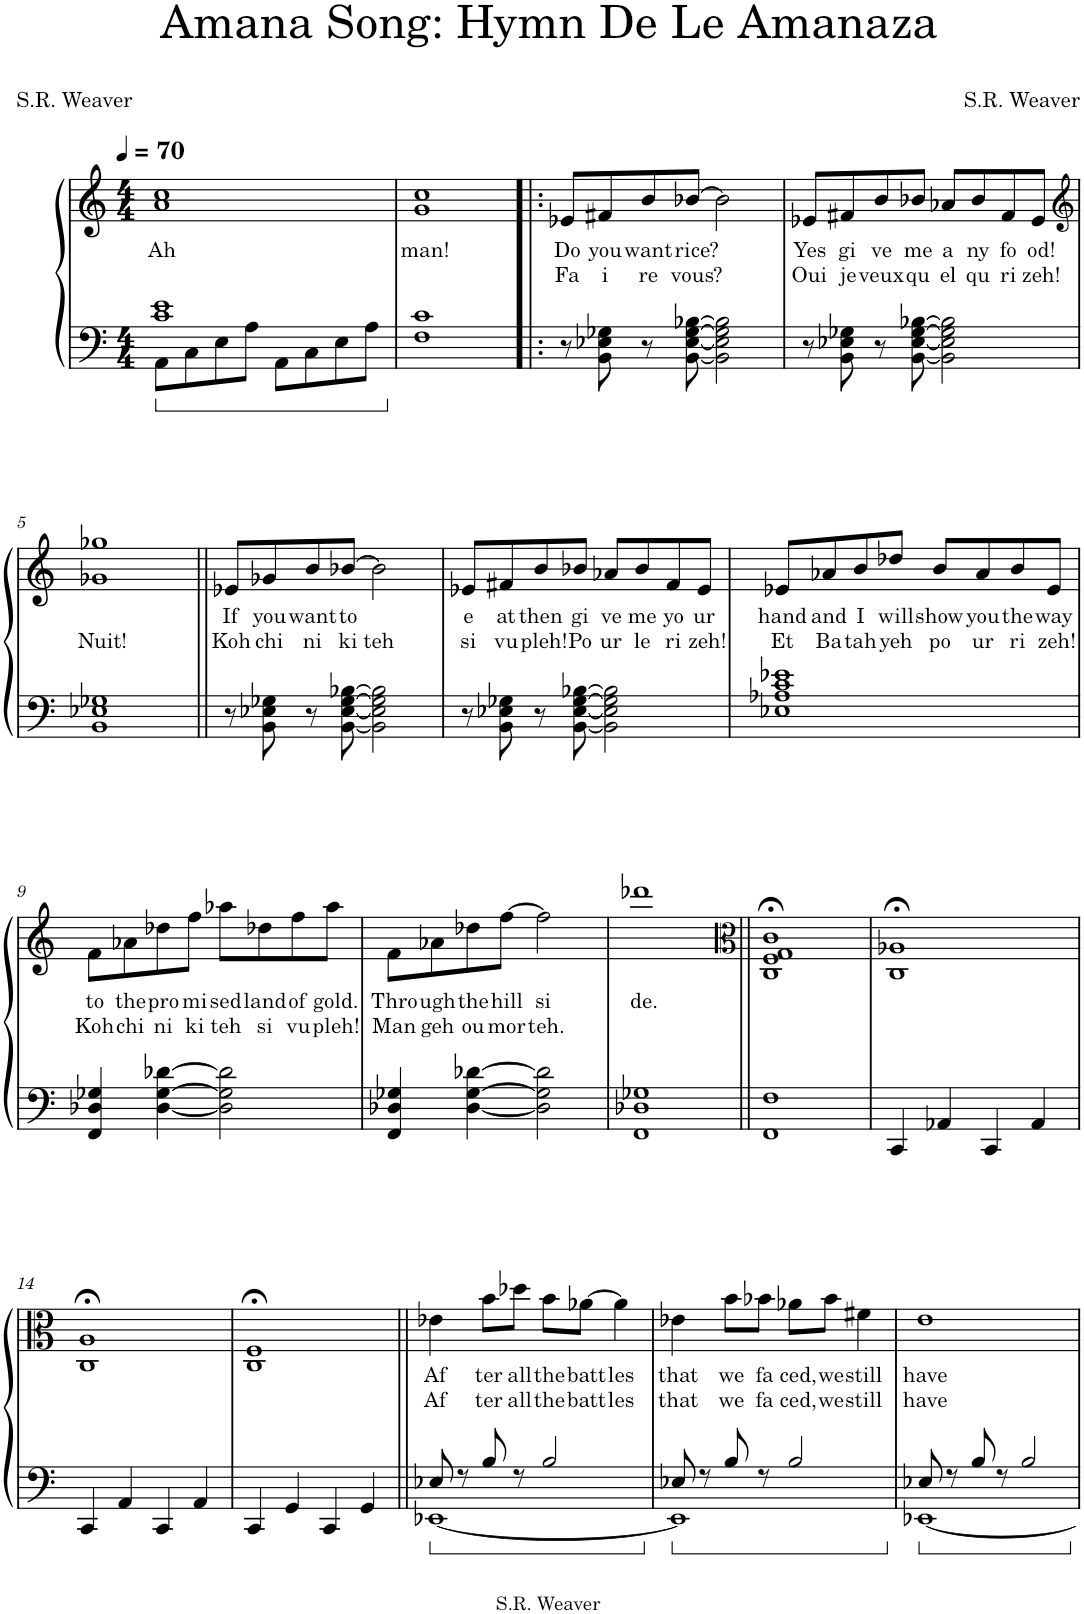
**kern	**kern	**text	**text
*part1	*part1	*part1	*part1
*staff2	*staff1	*staff1	*staff1
*I"Piano	*	*	*
*I'Pno.	*	*	*
*clefF4	*clefG2	*	*
*k[]	*k[]	*	*
*M4/4	*M4/4	*	*
*MM70	*MM70	*	*
=1	=1	=1	=1
*^	*	*	*
!	!	!	!LO:LY:b	!
1c 1e	8AA\L	1a 1cc	Ah	.
.	8C\	.	.	.
.	8E\	.	.	.
.	8A\J	.	.	.
.	8AA\L	.	.	.
.	8C\	.	.	.
.	8E\	.	.	.
.	8A\J	.	.	.
=2	=2	=2	=2	=2
!	!	!	!LO:LY:b	!
*v	*v	*	*	*
1F 1c	1g 1cc	man!	.
=3!|:	=3!|:	=3!|:	=3!|:
!	!	!LO:LY:b	!LO:LY:b
8r	8e-X/L	Do	Fa
!	!	!LO:LY:b	!LO:LY:b
8BB\ 8E-X\ 8G-X\	8f#X/	you	i
!	!	!LO:LY:b	!LO:LY:b
8r	8b/	want	re
!	!	!LO:LY:b	!LO:LY:b
[8BB\ [8E-\ [8G-\ [8B-X\	[8b-X/J	rice?	vous?
2BB\] 2E-\] 2G-\] 2B-\]	2b-\]	.	.
=4	=4	=4	=4
!	!	!LO:LY:b	!LO:LY:b
8r	8e-X/L	Yes	Oui
!	!	!LO:LY:b	!LO:LY:b
8BB\ 8E-X\ 8G-X\	8f#X/	gi	je
!	!	!LO:LY:b	!LO:LY:b
8r	8b/	ve	veux
!	!	!LO:LY:b	!LO:LY:b
[8BB\ [8E-\ [8G-\ [8B-X\	8b-X/J	me	qu
!	!	!LO:LY:b	!LO:LY:b
2BB\] 2E-\] 2G-\] 2B-\]	8a-X/L	a	el
!	!	!LO:LY:b	!LO:LY:b
.	8b-/	ny	qu
!	!	!LO:LY:b	!LO:LY:b
.	8f#/	fo	ri
!	!	!LO:LY:b	!LO:LY:b
.	8e-/J	od!	zeh!
!!LO:LB:g=z
=5	=5	=5	=5
*	*clefG2	*	*
!	!	!	!LO:LY:b
1BB 1E-X 1G-X	1g-X 1gg-X	.	Nuit!
=6||	=6||	=6||	=6||
!	!	!LO:LY:b	!LO:LY:b
8r	8e-X/L	If	Koh
!	!	!LO:LY:b	!LO:LY:b
8BB\ 8E-X\ 8G-X\	8g-X/	you	chi
!	!	!LO:LY:b	!LO:LY:b
8r	8b/	want	ni
!	!	!LO:LY:b	!LO:LY:b
[8BB\ [8E-\ [8G-\ [8B-X\	[8b-X/J	to	ki
!	!	!	!LO:LY:b
2BB\] 2E-\] 2G-\] 2B-\]	2b-\]	.	teh
=7	=7	=7	=7
!	!	!LO:LY:b	!LO:LY:b
8r	8e-X/L	e	si
!	!	!LO:LY:b	!LO:LY:b
8BB\ 8E-X\ 8G-X\	8f#X/	at	vu
!	!	!LO:LY:b	!LO:LY:b
8r	8b/	then	pleh!
!	!	!LO:LY:b	!LO:LY:b
[8BB\ [8E-\ [8G-\ [8B-X\	8b-X/J	gi	Po
!	!	!LO:LY:b	!LO:LY:b
2BB\] 2E-\] 2G-\] 2B-\]	8a-X/L	ve	ur
!	!	!LO:LY:b	!LO:LY:b
.	8b-/	me	le
!	!	!LO:LY:b	!LO:LY:b
.	8f#/	yo	ri
!	!	!LO:LY:b	!LO:LY:b
.	8e-/J	ur	zeh!
=8	=8	=8	=8
!	!	!LO:LY:b	!LO:LY:b
1E-X 1A-X 1c 1e-X	8e-X/L	hand	Et
!	!	!LO:LY:b	!LO:LY:b
.	8a-X/	and	Ba
!	!	!LO:LY:b	!LO:LY:b
.	8b/	I	tah
!	!	!LO:LY:b	!LO:LY:b
.	8dd-X/J	will	yeh
!	!	!LO:LY:b	!LO:LY:b
.	8b/L	show	po
!	!	!LO:LY:b	!LO:LY:b
.	8a-/	you	ur
!	!	!LO:LY:b	!LO:LY:b
.	8b/	the	ri
!	!	!LO:LY:b	!LO:LY:b
.	8e-/J	way	zeh!
!!LO:LB:g=z
=9	=9	=9	=9
!	!	!LO:LY:b	!LO:LY:b
4FF/ 4D-X/ 4G-X/	8f\L	to	Koh
!	!	!LO:LY:b	!LO:LY:b
.	8a-X\	the	chi
!	!	!LO:LY:b	!LO:LY:b
[4D-\ [4G-\ [4d-X\	8dd-X\	pro	ni
!	!	!LO:LY:b	!LO:LY:b
.	8ff\J	mi	ki
!	!	!LO:LY:b	!LO:LY:b
2D-\] 2G-\] 2d-\]	8aa-X\L	sed	teh
!	!	!LO:LY:b	!LO:LY:b
.	8dd-X\	land	si
!	!	!LO:LY:b	!LO:LY:b
.	8ff\	of	vu
!	!	!LO:LY:b	!LO:LY:b
.	8aa-\J	gold.	pleh!
=10	=10	=10	=10
!	!	!LO:LY:b	!LO:LY:b
4FF/ 4D-X/ 4G-X/	8f\L	Thro	Man
!	!	!LO:LY:b	!LO:LY:b
.	8a-X\	ugh	geh
!	!	!LO:LY:b	!LO:LY:b
[4D-\ [4G-\ [4d-X\	8dd-X\	the	ou
!	!	!LO:LY:b	!LO:LY:b
.	[8ff\J	hill	mor
!	!	!LO:LY:b	!LO:LY:b
2D-\] 2G-\] 2d-\]	2ff\]	si	teh.
=11	=11	=11	=11
!	!	!LO:LY:b	!
1FF 1D-X 1G-X	1ddd-X	de.	.
=12||	=12||	=12||	=12||
*	*clefC3	*	*
1FF 1F	1C;< 1F;< 1G;< 1c;<	.	.
=13	=13	=13	=13
4CC/	1C;< 1A-X;<	.	.
4AA-X/	.	.	.
4CC/	.	.	.
4AA-/	.	.	.
!!LO:LB:g=z
=14	=14	=14	=14
4CC/	1C;< 1A;<	.	.
4AA/	.	.	.
4CC/	.	.	.
4AA/	.	.	.
=15	=15	=15	=15
4CC/	1C;< 1F;<	.	.
4GG/	.	.	.
4CC/	.	.	.
4GG/	.	.	.
=16||	=16||	=16||	=16||
*^	*	*	*
!	!	!	!LO:LY:b	!LO:LY:b
8E-X/	[1EE-X	4e-X\	Af	Af
8r	.	.	.	.
!	!	!	!LO:LY:b	!LO:LY:b
8B/	.	8b\L	ter	ter
!	!	!	!LO:LY:b	!LO:LY:b
8r	.	8dd-X\J	all	all
!	!	!	!LO:LY:b	!LO:LY:b
2B/	.	8b\L	the	the
!	!	!	!LO:LY:b	!LO:LY:b
.	.	[8a-X\J	batt	batt
!	!	!	!LO:LY:b	!LO:LY:b
.	.	4a-\]	les	les
=17	=17	=17	=17	=17
!	!	!	!LO:LY:b	!LO:LY:b
8E-X/	1EE-]	4e-X\	that	that
8r	.	.	.	.
!	!	!	!LO:LY:b	!LO:LY:b
8B/	.	8b\L	we	we
!	!	!	!LO:LY:b	!LO:LY:b
8r	.	8b-X\J	fa	fa
!	!	!	!LO:LY:b	!LO:LY:b
2B/	.	8a-X\L	ced,	ced,
!	!	!	!LO:LY:b	!LO:LY:b
.	.	8b-\J	we	we
!	!	!	!LO:LY:b	!LO:LY:b
.	.	4f#X\	still	still
=18	=18	=18	=18	=18
!	!	!	!LO:LY:b	!LO:LY:b
8E-X/	[1EE-X	1e	have	have
8r	.	.	.	.
8B/	.	.	.	.
8r	.	.	.	.
2B/	.	.	.	.
*v	*v	*	*	*
=	=	=	=
*-	*-	*-	*-
